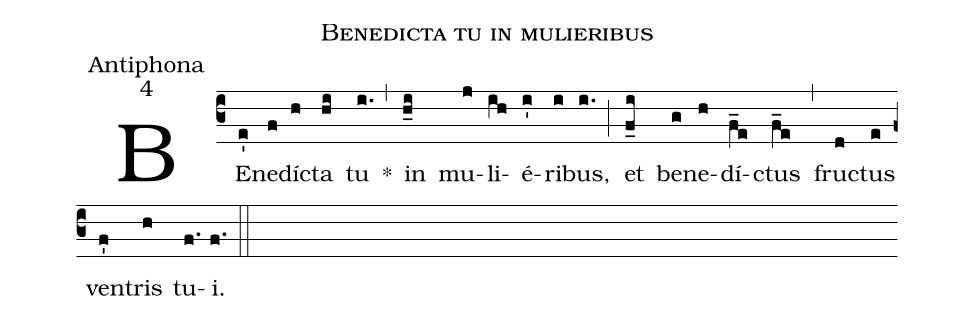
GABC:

name:Benedicta tu in mulieribus;
office-part:Antiphona;
mode:4;
%%
(c3) BE(e')ne(f)dí(h)cta(hi) tu(i.) *(,) in(h_i) mu(j)li(ih)é(i')ri(i)bus,(i.) (;) et(f_i) be(g)ne(h)dí(f_e)ctus(f_e) (,) fru(d)ctus(e) ven(f')tris(h) tu(f.)i.(f.) (::)
